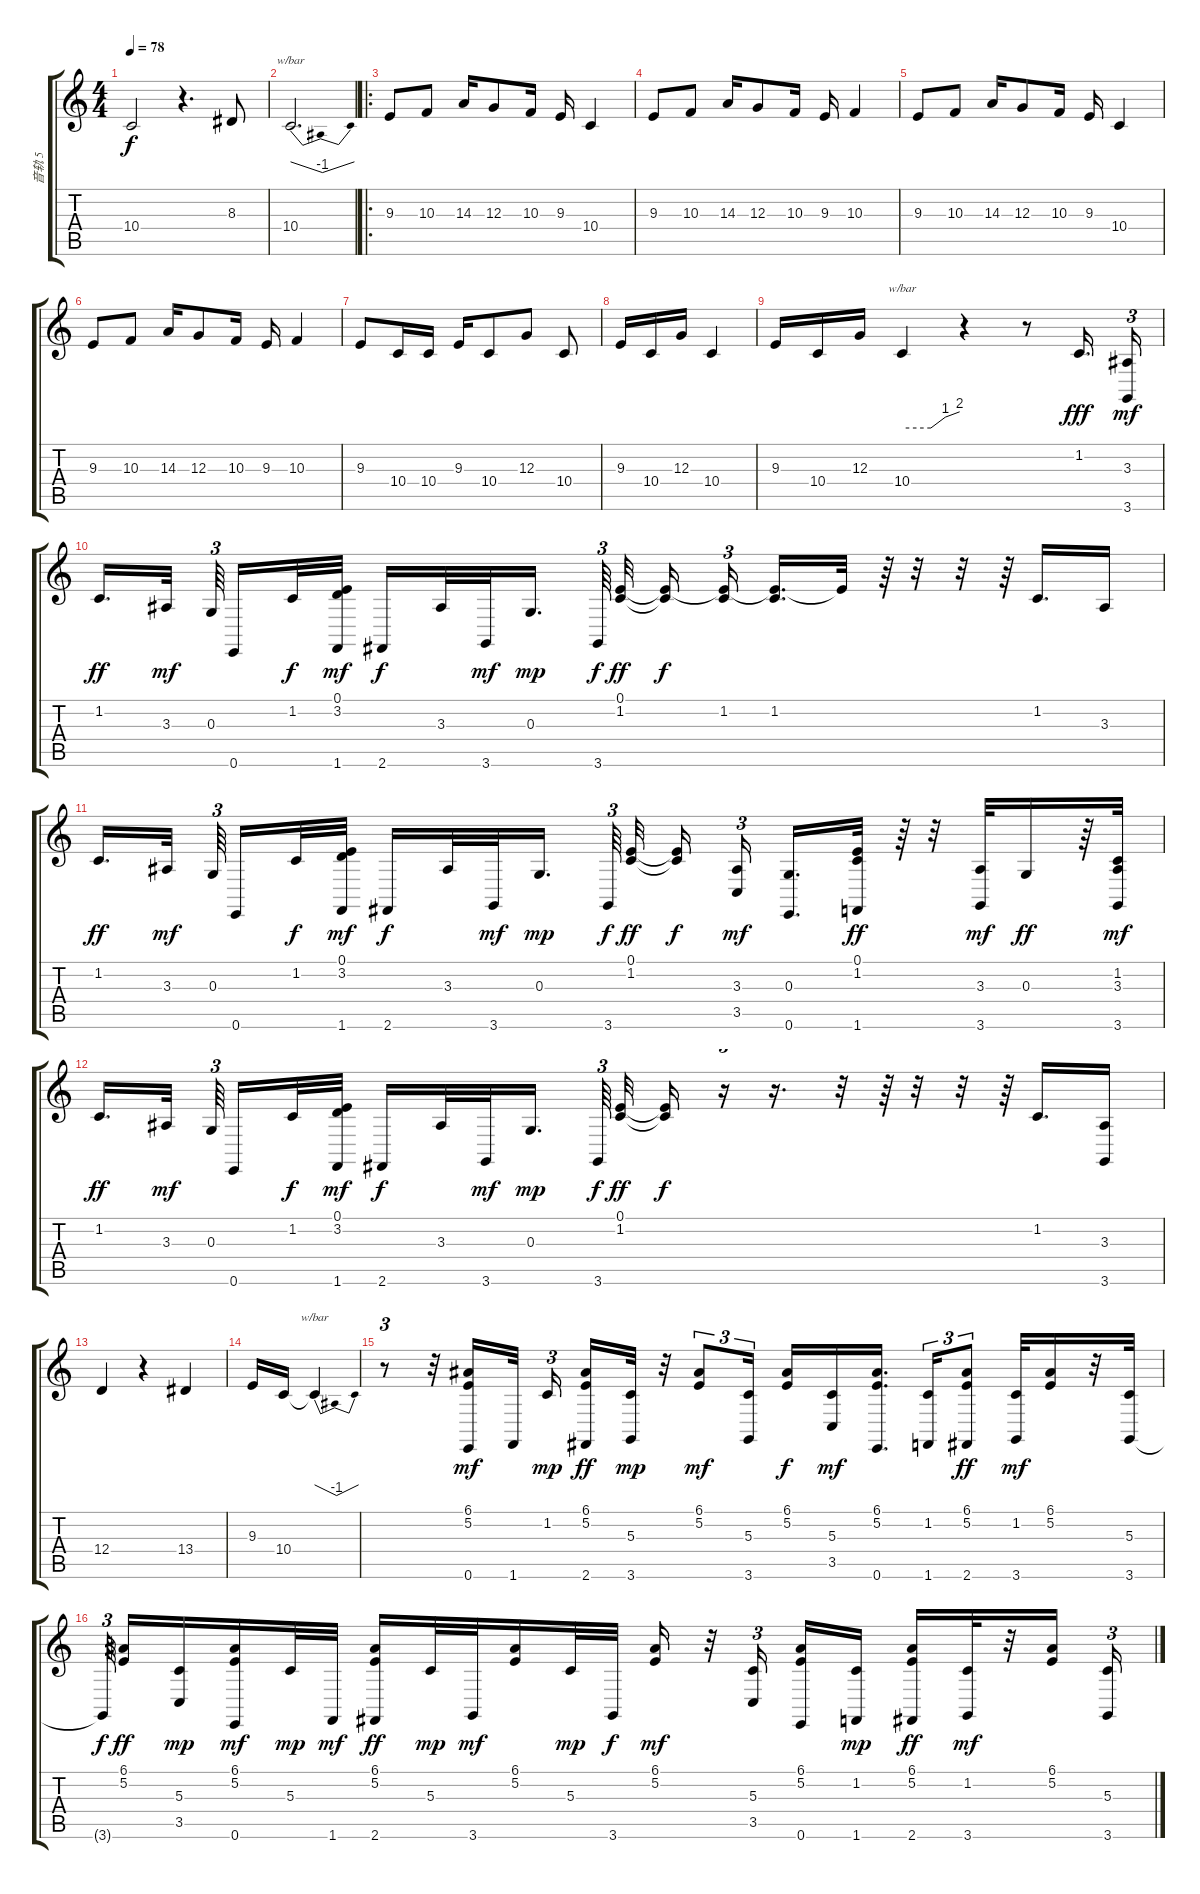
\track ("音轨 5" "音轨 5") {instrument trombone}
\staff {score tabs}
\tuning (E4 B3 G3 D3 A2 E2) {hide}
\ts (4 4)
\tempo 78
\clef g2
\ks c
10.4.2{dy f} r.4{d} 8.3.8 |
10.4.2{d tbe (dip default 0 0 30 -4 60 0)} |
\ro
9.3.8 10.3.8 14.3.16 12.3.8 10.3.16 9.3.16 10.4.4 |
9.3.8 10.3.8 14.3.16 12.3.8 10.3.16 9.3.16 10.3.4 |
9.3.8 10.3.8 14.3.16 12.3.8 10.3.16 9.3.16{txt ""} 10.4.4 |
9.3.8 10.3.8 14.3.16 12.3.8 10.3.16 9.3.16 10.3.4 |
9.3.8 10.4.16 10.4.16 9.3.16 10.4.8 12.3.8 10.4.8 |
9.3.16 10.4.16 12.3.16 10.4.4 |
9.3.16 10.4.16 12.3.16 10.4.4{tbe (custom default 0 0 30 0 45 4 60 8)} r.4 r.8 1.2.16{d dy fff} (3.3 3.6).16{tu (3 2) dy mf} |
1.2.16{d dy ff} 3.3.32{dy mf beam splitsecondary} 0.3.64{tu (3 2) beam splitsecondary} 0.6.16 1.2.32{dy f} (0.1 3.2 1.6).32{dy mf} 2.6.16{dy f} 3.3.32 3.6.32{dy mf} 0.3.16{d dy mp beam splitsecondary} 3.6.64{tu (3 2) dy f} (0.1 1.2).32{dy ff} (0.1{t} 1.2{t}).16{dy f beam splitsecondary} (0.1{t} 1.2).16{tu (3 2) beam splitsecondary} (0.1{t} 1.2).16{d} 0.1{t}.32 r.64 r.32 r.32 r.64 1.2.16{d} 3.3.16 |
1.2.16{d dy ff} 3.3.32{dy mf beam splitsecondary} 0.3.64{tu (3 2) beam splitsecondary} 0.6.16 1.2.32{dy f} (0.1 3.2 1.6).32{dy mf} 2.6.16{dy f} 3.3.32 3.6.32{dy mf} 0.3.16{d dy mp beam splitsecondary} 3.6.64{tu (3 2) dy f} (0.1 1.2).32{dy ff} (0.1{t} 1.2{t}).16{dy f beam splitsecondary} (3.3 3.5).16{tu (3 2) dy mf beam splitsecondary} (0.3 0.6).16{d} (0.1 1.2 1.6).32{dy ff} r.64 r.32 (3.3 3.6).32{dy mf} 0.3.16{dy ff} r.64 (1.2 3.3 3.6).32{dy mf} |
1.2.16{d dy ff} 3.3.32{dy mf beam splitsecondary} 0.3.64{tu (3 2) beam splitsecondary} 0.6.16 1.2.32{dy f} (0.1 3.2 1.6).32{dy mf} 2.6.16{dy f} 3.3.32 3.6.32{dy mf} 0.3.16{d dy mp beam splitsecondary} 3.6.64{tu (3 2) dy f} (0.1 1.2).32{dy ff} (0.1{t} 1.2{t}).16{dy f} r.16{tu (3 2)} r.16{d} r.32 r.64 r.32 r.32 r.64 1.2.16{d} (3.3 3.6).16 |
12.4.4 r.4 13.4.4 |
9.3.16 10.4.16 10.4{t}.4{tbe (dip default 0 0 30 -4 60 0)} |
r.8{tu (3 2)} r.32 (6.1 5.2 0.6).16{dy mf} 1.6.32{beam splitsecondary} 1.2.16{tu (3 2) dy mp} (6.1 5.2 2.6).16{dy ff} (5.3 3.6).32{dy mp} r.32 (6.1 5.2).8{tu (3 2) dy mf} (5.3 3.6).16{tu (3 2)} (6.1 5.2).16{dy f} (5.3 3.5).16{dy mf} (6.1 5.2 0.6).16{d beam splitsecondary} (1.2 1.6).16{tu (3 2)} (6.1 5.2 2.6).8{tu (3 2) dy ff} (1.2 3.6).32{dy mf} (6.1 5.2).16 r.32 (5.3 3.6).32 |
3.6{t}.64{tu (3 2) dy f beam splitsecondary} (6.1 5.2).16{dy ff} (5.3 3.5).16{dy mp} (6.1 5.2 0.6).16{dy mf} 5.3.32{dy mp} 1.6.32{dy mf} (6.1 5.2 2.6).16{dy ff} 5.3.32{dy mp} 3.6.32{dy mf} (6.1 5.2).16 5.3.32{dy mp} 3.6.32{dy f} (6.1 5.2).16{dy mf} r.32 (5.3 3.5).16{tu (3 2) beam splitsecondary} (6.1 5.2 0.6).16 (1.2 1.6).16{dy mp} (6.1 5.2 2.6).16{dy ff} (1.2 3.6).32{dy mf} r.32 (6.1 5.2).16 (5.3 3.6).16{tu (3 2)}
